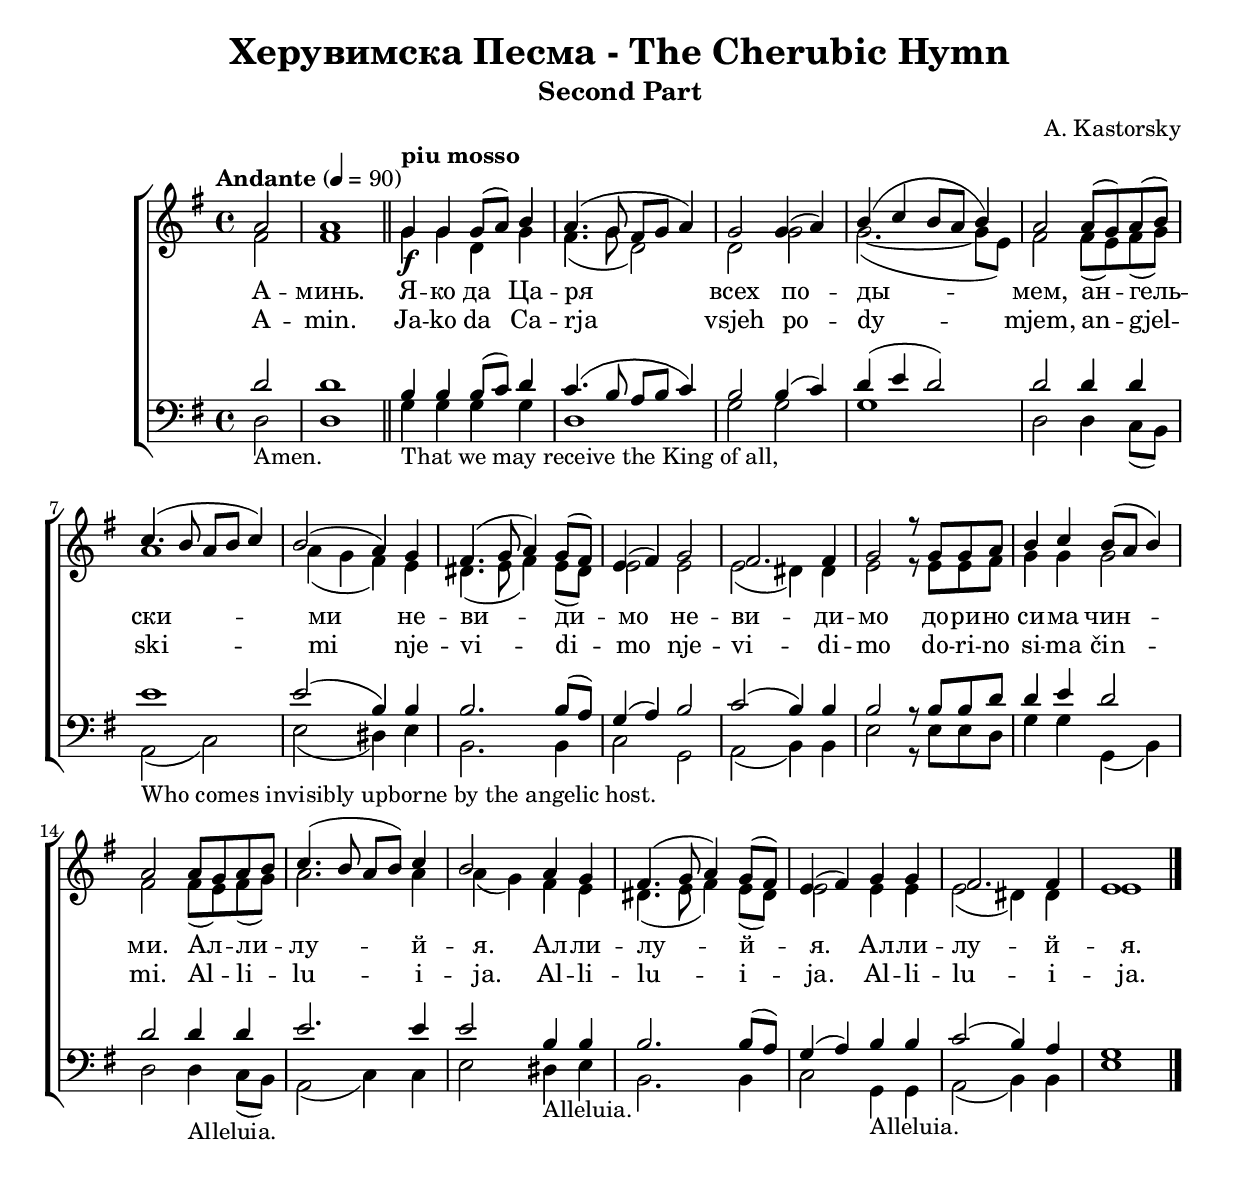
\version "2.18.2"

global = {
	\time 4/4
	\key e \minor 
	\tempo Andante 4 = 90
}

\header {
	title = "Херувимска Песма - The Cherubic Hymn"
	subtitle = "Second Part"
	composer = "A. Kastorsky"
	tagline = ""
}


\paper {
  system-count = #3
}

Cyrillic = \lyricmode {
	А -- | минь.
	Я -- ко да Ца -- | ря | всех по -- | ды -- | мем, ан -- гель -- | ски -- | ми не -- | ви -- ди -- | мо не -- | ви -- ди -- | мо до -- ри -- но | си -- ма чин -- | ми. 
	Ал -- ли -- лу -- й -- я.
	Ал -- ли -- лу -- й -- я.
	Ал -- ли -- лу -- й -- я.
}

Latin = \lyricmode {
	A -- | min.
	Ja -- ko da Ca -- | rja | vsjeh po -- | dy -- | mjem, an -- gjel -- | ski -- | mi nje -- | vi -- di -- | mo nje -- | vi -- di -- | mo do -- ri -- no | si -- ma čin -- | mi. 
	Al -- li -- lu -- i -- ja.
	Al -- li -- lu -- i -- ja.
	Al -- li -- lu -- i -- ja.
}

sopMusic = \relative {
	\partial 2 a'2 | a1 \bar "||"
	\tempo "piu mosso"
	g4\f g g8 (a) b4 | a4. (g8 fis g a4) | g2 g4 (a) | b4 ( c b8 a b4) | a2 a8 (g) a(b) | c4. (b8 a b c4) | b2 (a4) g | fis4. (g8 a4) g8 (fis) | e4 (fis) g2 | fis2. fis4 | g2 r8 g g a | b4 c b8 (a b4) | a2 a8 g a b | c4. (b8 a b) c4 | b2 a4 g | fis4. (g8 a4) g8 (fis) | e4 (fis) g g | fis2. fis4 | e1 \bar "|."
}

altoMusic = \relative {
	fis'2 | fis1 \bar "||"
	g4 g d g4 | fis4. (g8 d2) | d g | g2.~ (g8 e) | fis2 fis8 (e) fis(g) | a1 | a4 (g fis) e | dis4. (e8 fis4) e8 (dis) | e2 e | e (dis4) dis | e2 r8 e e fis | g4 g g2 | fis fis8 (e) fis (g) | a2. a4 | a4 (g) fis e | dis4. (e8 fis4) e8 (dis) | e2 e4 e4 | e2 (dis4) dis | e1 \bar "|."
}

tenorMusic = \relative {
	d'2 | d1
	b4 b b8 (c) d4 | c4. (b8 a b c4) | b2 b4 (c) | d (e d2) | d d4 d | e1 | e2 (b4) b |  b2. b8 (a) | g4 (a) b2 | c (b4) b | b2 r8 b b d | d4 e d2 | d2 d4 d | e2. e4 | e2 b4 b |  b2. b8 (a) | g4 (a) b b | c2 (b4) a | g1
}

bassMusic = \relative {
	d2_\markup{Amen.} | d1 |
	g4_\markup{That we may receive the King of all,} g g g | d1 | g2 g | g1 | d2 d4 c8 (b) | a2_\markup{Who comes invisibly upborne by the angelic host.} (c) | e (dis4) e | b2. b4 | c2 g | a (b4) b | e2 r8 e e d | g4 g g, (b) | d2 d4_\markup{Alleluia.} c8 (b) | a2 (c4) c | e2 dis4_\markup{Alleluia.} e | b2. b4 | c2 g4_\markup{Alleluia.} g | a2 (b4) b | e1
}

\include "TEMPLATES_DIRECTORY/satb.ily"
